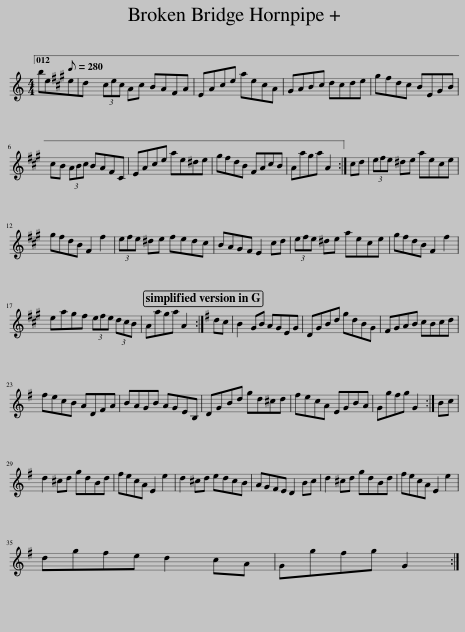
X:1
L:1/8
M:4/4
I:linebreak $
K:C
V:1 treble
V:1
 be[Q:1/8=280]ed | (3^cec Ac BA^FA | EA^ce aecA | ^GAB^c dcde | ^g^fd^c BE^GB |$ %5
 ^cB (3ABc BA^F^C | EA^ce ae^de | ^g^fdB ^FA^cB | Aa^ga A2 :| ^cd | %10
 (3e^fe ^de ae^ce |$ ^g^fdB ^F2 f2 | (3e^fe ^de fed^c | BA^G^F E2 ^cd | (3e^fe ^de ae^ce | %15
 ^g^fdB ^F2 f2 |$ ea^g^f (3efe (3d^cB | Aa^ga A2 :|[K:G] dc | B2 GB AGEG | %20
 DGBd gdBG | FGAB cBcd |$ fecB ADFA | BAGB AGEB, | DGBd gd^cd | %25
 fecA EGBA | Ggfg G2 :| Bc |$ d2 ^cd gdBd | fecA E2 e2 | %30
 d2 ^cd edcB | AGFE D2 Bc | d2 ^cd gdBd | fecA E2 e2 |$ dgfe d2 cA | %35
 Ggfg G2 :| %36
